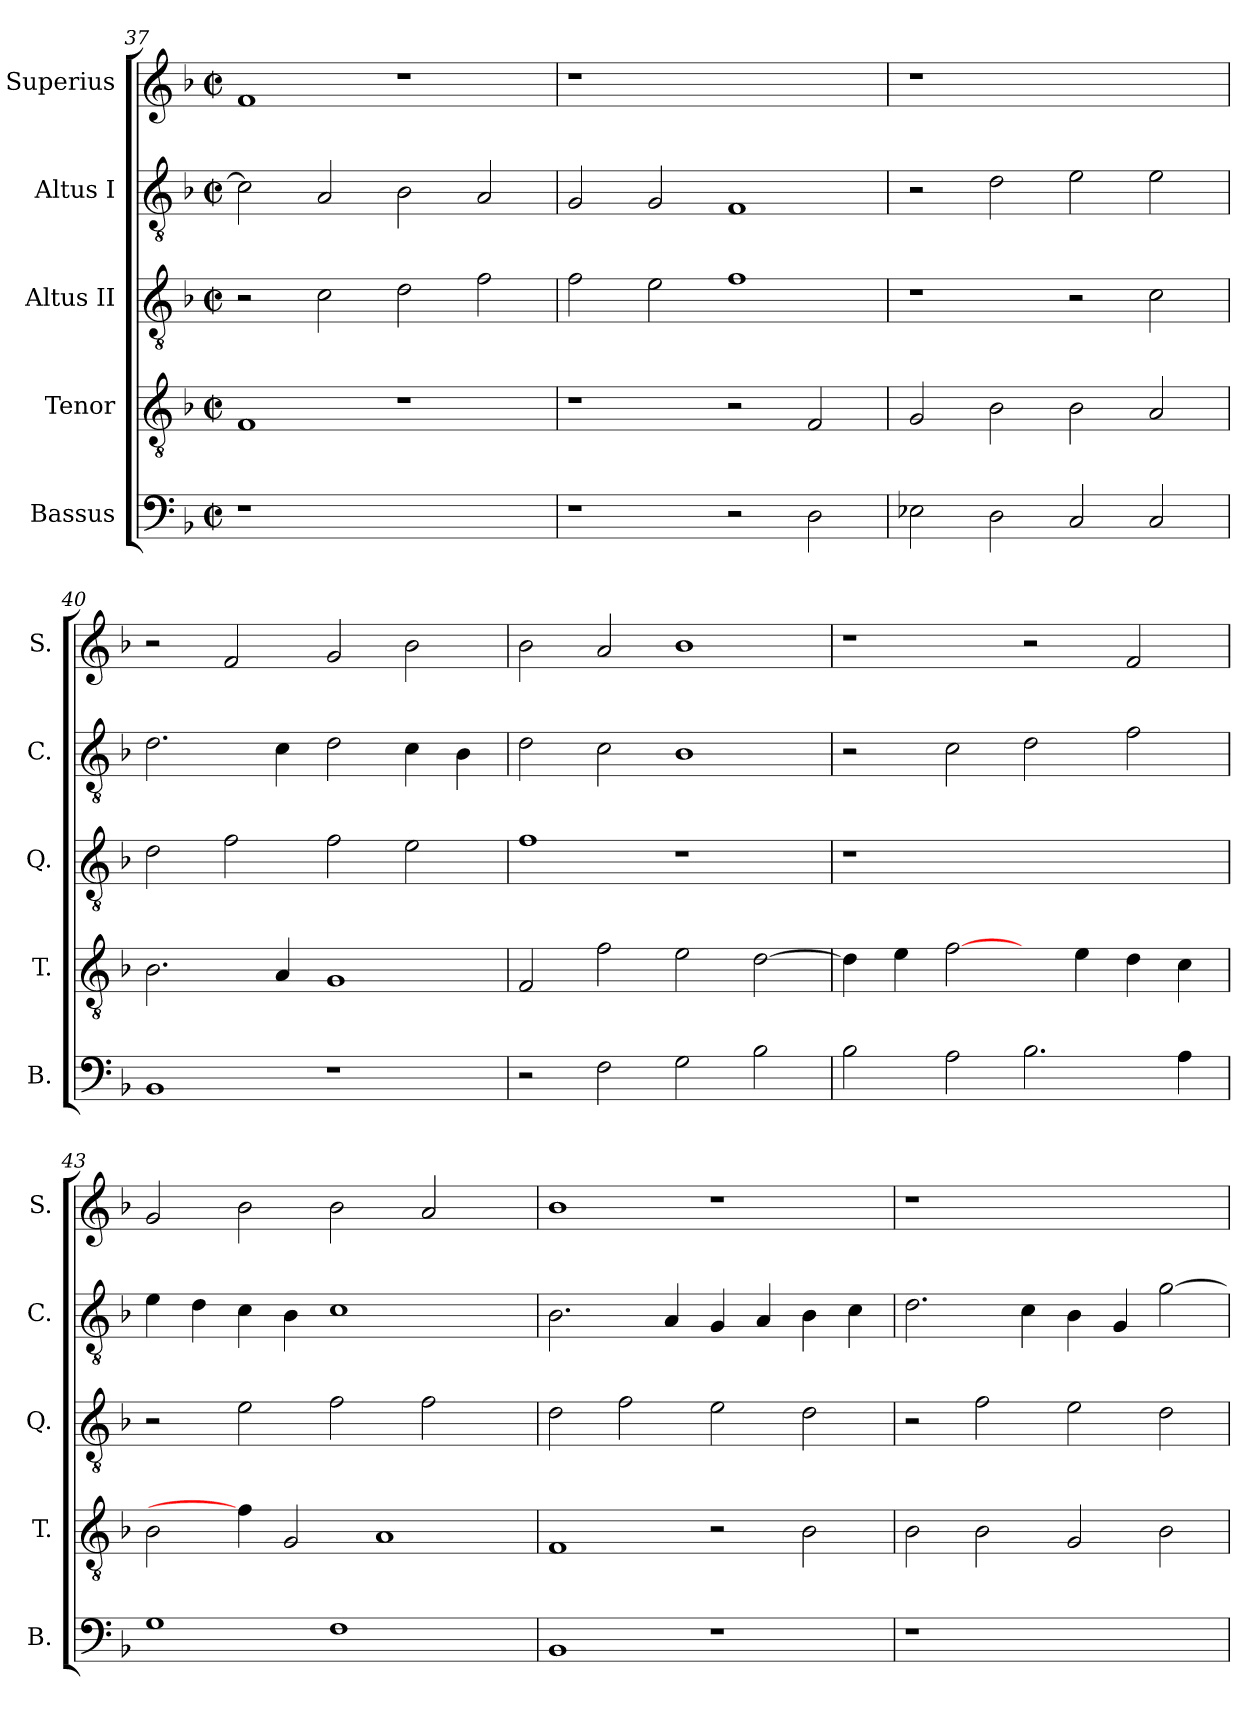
**kern	**kern	**kern	**kern	**kern
*part5	*part4	*part3	*part2	*part1
*staff5	*staff4	*staff3	*staff2	*staff1
*I"Bassus	*I"Tenor	*I"Altus II	*I"Altus I	*I"Superius
*I'B.	*I'T.	*I'Q.	*I'C.	*I'S.
*clefF4	*clefGv2	*clefGv2	*clefGv2	*clefG2
*	*ITrd7c12	*ITrd7c12	*ITrd7c12	*
*k[b-]	*k[b-]	*k[b-]	*k[b-]	*k[b-]
*F:	*F:	*F:	*F:	*F:
*M2/2	*M2/2	*M2/2	*M2/2	*M2/2
*met(c|)	*met(c|)	*met(c|)	*met(c|)	*met(c|)
=37	=37	=37	=37	=37
!LO:N:vis=1	!	!	!	!
1r	1FFi	2r	2Ci\]	1fi
.	.	2Ci\	2AAi/	.
1ryy	1r	2Di\	2BB-i\	1r
.	.	2Fi\	2AAi/	.
=38	=38	=38	=38	=38
!	!	!	!	!LO:N:vis=1
1r	1r	2Fi\	2GGi/	1r
.	.	2Ei\	2GGi/	.
2r	2r	1Fi	1FFi	1ryy
2Di\	2FFi/	.	.	.
!!LO:PB:g=z
=39	=39	=39	=39	=39
!	!	!	!	!LO:N:vis=1
2E-Xi\	2GGi/	1r	2r	1r
2Di\	2BB-i\	.	2Di\	.
2Ci/	2BB-i\	2r	2Ei\	1ryy
2Ci/	2AAi/	2Ci\	2Ei\	.
=40	=40	=40	=40	=40
1BB-i	2.BB-i\	2Di\	2.Di\	2r
.	.	2Fi\	.	2fi/
.	4AAi/	.	4Ci\	.
1r	1GGi	2Fi\	2Di\	2gi/
.	.	2Ei\	4Ci\	2b-i\
.	.	.	4BB-i\	.
=41	=41	=41	=41	=41
2r	2FFi/	1Fi	2Di\	2b-i\
2Fi\	2Fi\	.	2Ci\	2ai/
2Gi\	2Ei\	1r	1BB-i	1b-i
2B-i\	[>2Di\	.	.	.
=42	=42	=42	=42	=42
!	!	!LO:N:vis=1	!	!
2B-i\	4Di\]	1r	2r	1r
.	4Ei\	.	.	.
2Ai\	[2Fi\	.	2Ci\	.
2.B-i\	4ryy	1ryy	2Di\	2r
.	4Ei\	.	.	.
.	4Di\	.	2Fi\	2fi/
4Ai\	4Ci\	.	.	.
!!LO:LB:g=z
=43	=43	=43	=43	=43
1Gi	2BB-i\	2r	4Ei\	2gi/
.	.	.	4Di\	.
.	4Fi\]	2Ei\	4Ci\	2b-i\
.	2GGi/	.	4BB-i\	.
1Fi	.	2Fi\	1Ci	2b-i\
.	1AAi	.	.	.
.	.	2Fi\	.	2ai/
4ryy	.	4ryy	4ryy	4ryy
=44	=44	=44	=44	=44
1BB-i	1FFi	2Di\	2.BB-i\	1b-i
.	.	2Fi\	.	.
.	.	.	4AAi/	.
1r	2r	2Ei\	4GGi/	1r
.	.	.	4AAi/	.
.	2BB-i\	2Di\	4BB-i\	.
.	.	.	4Ci\	.
=45	=45	=45	=45	=45
!LO:N:vis=1	!	!	!	!LO:N:vis=1
1r	2BB-i\	2r	2.Di\	1r
.	2BB-i\	2Fi\	.	.
.	.	.	4Ci\	.
1ryy	2GGi/	2Ei\	4BB-i\	1ryy
.	.	.	4GGi/	.
.	2BB-i\	2Di\	[>2Gi\	.
=	=	=	=	=
*-	*-	*-	*-	*-
